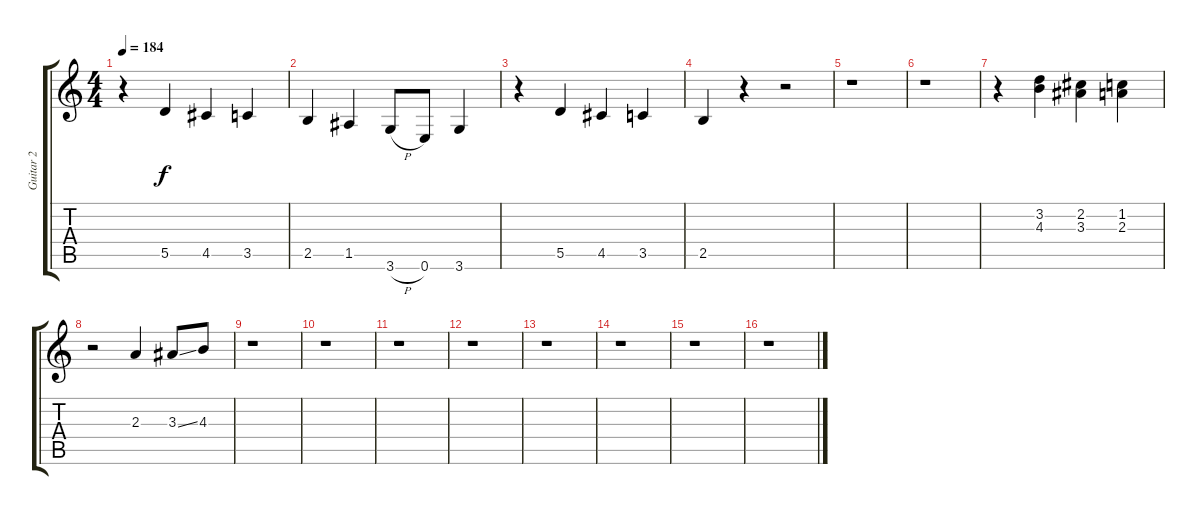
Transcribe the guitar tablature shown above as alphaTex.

\track ("Guitar 2" "Guitar 2") {instrument electricguitarjazz}
\staff {score tabs}
\tuning (E4 B3 G3 D3 A2 E2) {hide}
\ts (4 4)
\tempo 184
\clef g2
\ks c
r.4{dy f} 5.5.4 4.5.4 3.5.4 |
2.5.4 1.5.4 3.6{h}.8 0.6.8 3.6.4 |
r.4 5.5.4 4.5.4 3.5.4 |
2.5.4 r.4 r.2 |
r.1 |
r.1 |
r.4 (3.2 4.3).4 (2.2 3.3).4 (1.2 2.3).4 |
r.2 2.3.4 3.3{ss}.8 4.3.8 |
r.1 |
r.1 |
r.1 |
r.1 |
r.1 |
r.1 |
r.1 |
r.1
